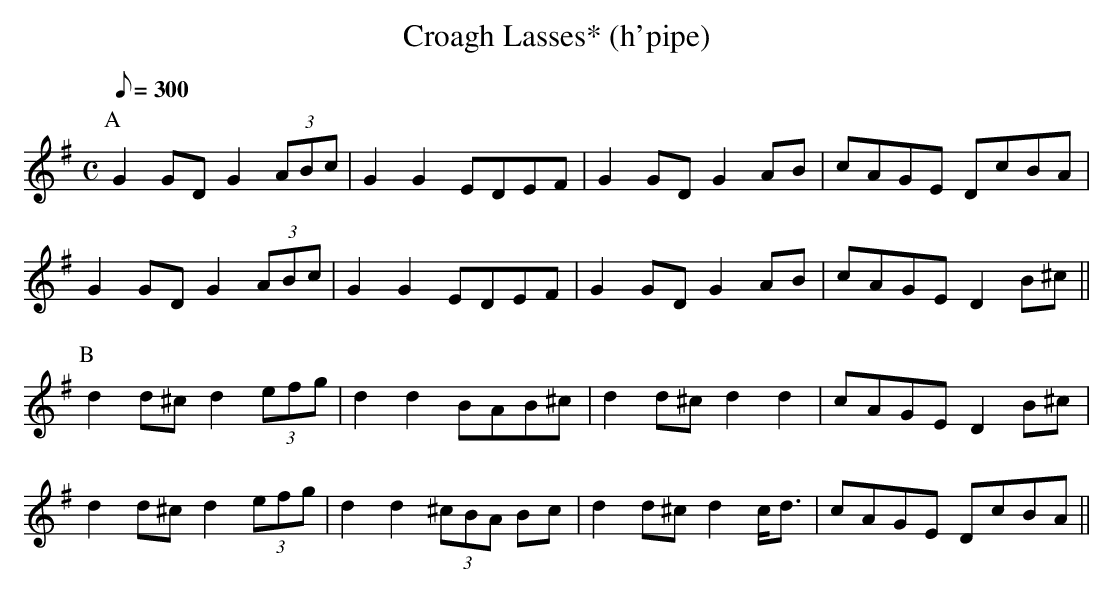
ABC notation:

X:1
T:Croagh Lasses* (h'pipe) % nf<bb
L:1/8
M:C
Q:300
K:G major
P:A
G2GD G2 (3ABc|G2G2 EDEF|G2GD G2AB|cAGE DcBA|
G2GD G2 (3ABc|G2G2 EDEF|G2GD G2AB|cAGE D2 B^c||
P:B
d2d^c d2 (3efg|d2d2 BAB^c|d2d^c d2d2|cAGE D2B^c|
d2d^c d2 (3efg|d2d2 (3^cBA Bc|d2d^c d2c<d|cAGE DcBA||
